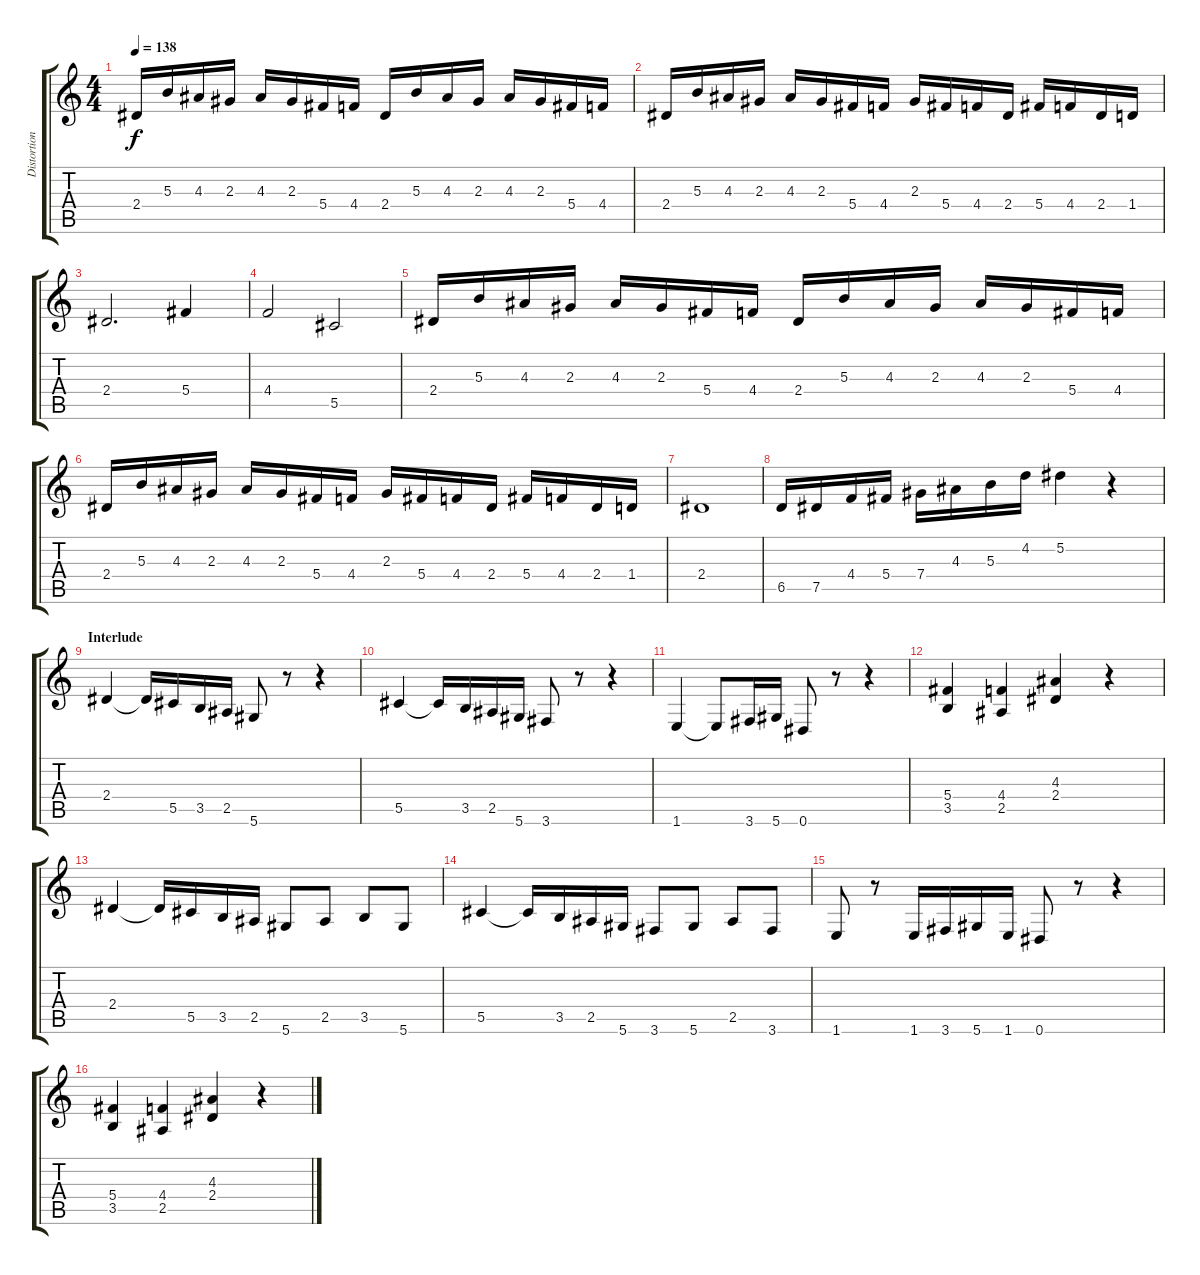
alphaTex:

\track ("Distortion guitar 2" "Distortion") {instrument distortionguitar}
\staff {score tabs}
\tuning (Eb4 Bb3 Gb3 Db3 Ab2 Eb2) {hide}
\ts (4 4)
\tempo 138
\clef g2
\ks c
2.4.16{dy f} 5.3.16 4.3.16 2.3.16 4.3.16 2.3.16 5.4.16 4.4.16 2.4.16 5.3.16 4.3.16 2.3.16 4.3.16 2.3.16 5.4.16 4.4.16 |
2.4.16 5.3.16 4.3.16 2.3.16 4.3.16 2.3.16 5.4.16 4.4.16 2.3.16 5.4.16 4.4.16 2.4.16 5.4.16 4.4.16 2.4.16 1.4.16 |
2.4.2{d} 5.4.4 |
4.4.2 5.5.2 |
2.4.16 5.3.16 4.3.16 2.3.16 4.3.16 2.3.16 5.4.16 4.4.16 2.4.16 5.3.16 4.3.16 2.3.16 4.3.16 2.3.16 5.4.16 4.4.16 |
2.4.16 5.3.16 4.3.16 2.3.16 4.3.16 2.3.16 5.4.16 4.4.16 2.3.16 5.4.16 4.4.16 2.4.16 5.4.16 4.4.16 2.4.16 1.4.16 |
2.4.1 |
6.5.16 7.5.16 4.4.16 5.4.16 7.4.16 4.3.16 5.3.16 4.2.16 5.2.4 r.4 |
\section ("" "Interlude")
2.4.4 2.4{t}.16 5.5.16 3.5.16 2.5.16 5.6.8 r.8 r.4 |
5.5.4 5.5{t}.16 3.5.16 2.5.16 5.6.16 3.6.8 r.8 r.4 |
1.6.4 1.6{t}.8 3.6.16 5.6.16 0.6.8 r.8 r.4 |
(5.4 3.5).4 (4.4 2.5).4 (4.3 2.4).4 r.4 |
2.4.4 2.4{t}.16 5.5.16 3.5.16 2.5.16 5.6.8 2.5.8 3.5.8 5.6.8 |
5.5.4 5.5{t}.16 3.5.16 2.5.16 5.6.16 3.6.8 5.6.8 2.5.8 3.6.8 |
1.6.8 r.8 1.6.16 3.6.16 5.6.16 1.6.16 0.6.8 r.8 r.4 |
(5.4 3.5).4 (4.4 2.5).4 (4.3 2.4).4 r.4
